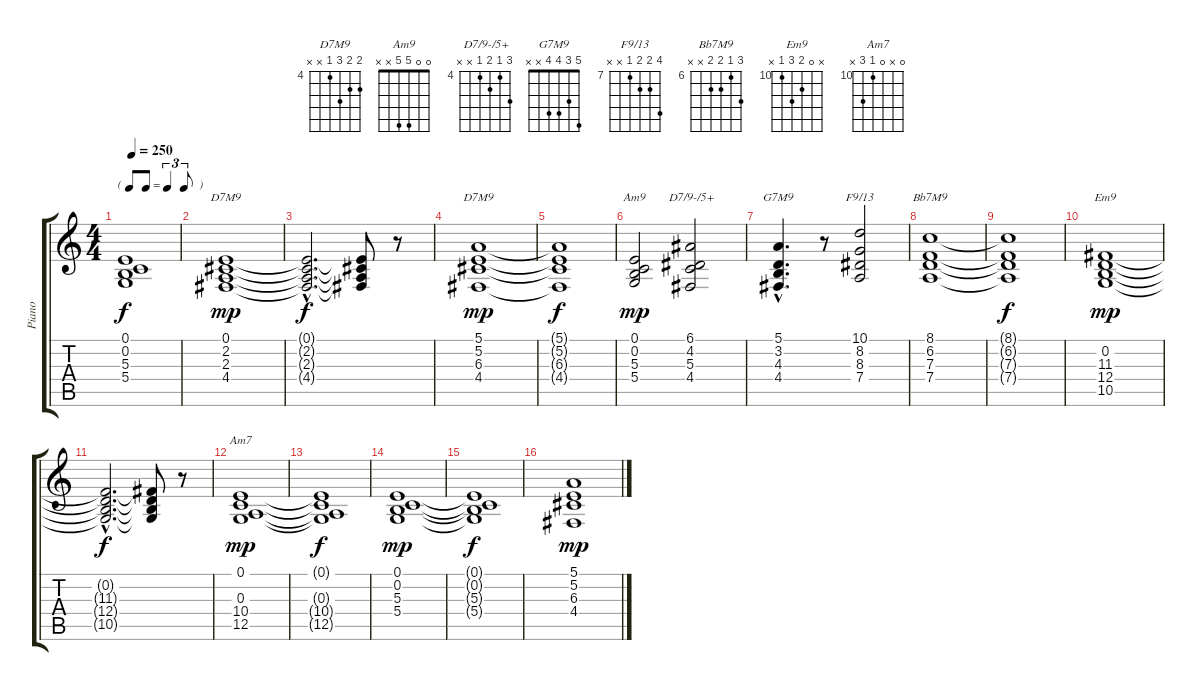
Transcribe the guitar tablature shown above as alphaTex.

\track ("Piano" "Piano") {instrument acousticgrandpiano}
\staff {score tabs}
\tuning (E4 B3 G3 D3 A2 E2) {hide}
\chord ("D7M9" 0 2 2 4 x x)
\chord ("D7M9" 5 5 6 4 x x) {firstfret 4}
\chord ("Am9" 0 0 5 5 x x)
\chord (" D7/9-/5+" 6 4 5 4 x x) {firstfret 4}
\chord ("G7M9" 5 3 4 4 x x)
\chord ("F9/13" 10 8 8 7 x x) {firstfret 7}
\chord ("Bb7M9" 8 6 7 7 x x) {firstfret 6}
\chord ("Em9" x 0 11 12 10 x) {firstfret 10}
\chord ("Am7" 0 x 0 10 12 x) {firstfret 10}
\ts (4 4)
\tf triplet8th
\tempo 250
\clef g2
\ks c
(0.1{t} 0.2{t} 5.3{t} 5.4{t}).1{dy f} |
(0.1 2.2 2.3 4.4).1{ch "D7M9" dy mp} |
(0.1{hac t} 2.2{hac t} 2.3{hac t} 4.4{hac t}).2{d dy f} (0.1{t} 2.2{t} 2.3{t} 4.4{t}).8 r.8 |
(5.1 5.2 6.3 4.4).1{ch "D7M9" dy mp} |
(5.1{t} 5.2{t} 6.3{t} 4.4{t}).1{dy f} |
(0.1 0.2 5.3 5.4).2{ch "Am9" dy mp} (6.1 4.2 5.3 4.4).2{ch " D7/9-/5+"} |
(5.1{hac} 3.2{hac} 4.3{hac} 4.4{hac}).4{d ch "G7M9"} r.8 (10.1 8.2 8.3 7.4).2{ch "F9/13"} |
(8.1 6.2 7.3 7.4).1{ch "Bb7M9"} |
(8.1{t} 6.2{t} 7.3{t} 7.4{t}).1{dy f} |
(0.2 11.3 12.4 10.5).1{ch "Em9" dy mp} |
(0.2{hac t} 11.3{hac t} 12.4{hac t} 10.5{hac t}).2{d dy f} (0.2{t} 11.3{t} 12.4{t} 10.5{t}).8 r.8 |
(0.1 0.3 10.4 12.5).1{ch "Am7" dy mp} |
(0.1{t} 0.3{t} 10.4{t} 12.5{t}).1{dy f} |
(0.1 0.2 5.3 5.4).1{dy mp} |
(0.1{t} 0.2{t} 5.3{t} 5.4{t}).1{dy f} |
(5.1 5.2 6.3 4.4).1{dy mp}
